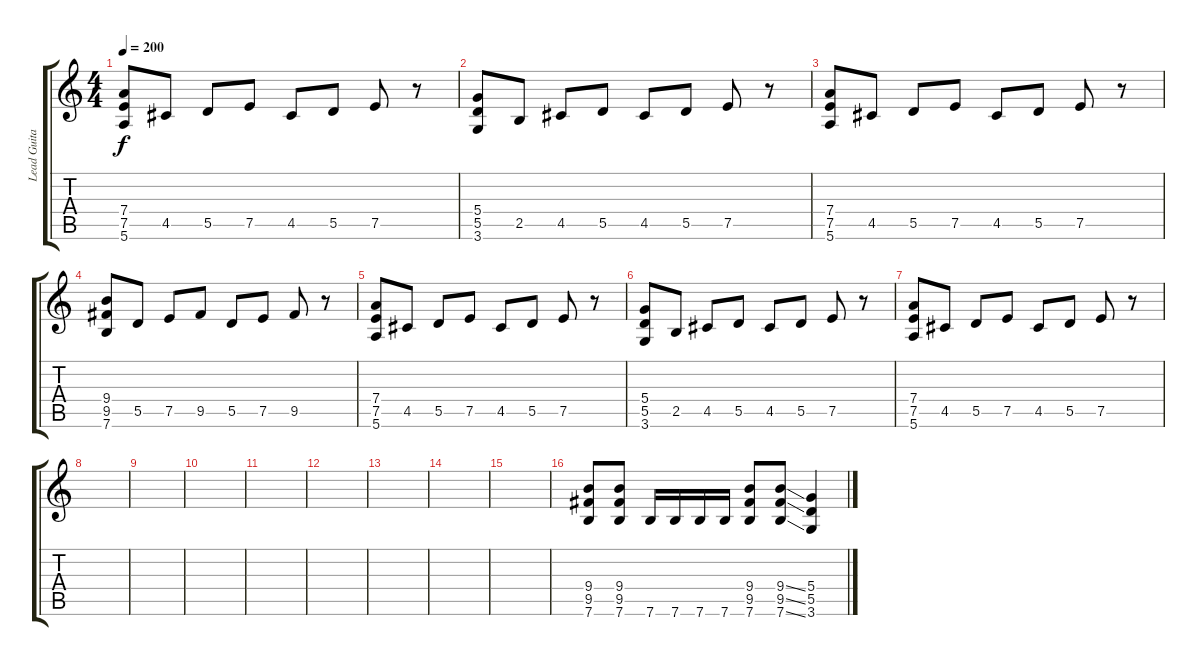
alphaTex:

\track ("Lead Guitar" "Lead Guita") {instrument distortionguitar}
\staff {score tabs}
\tuning (E4 B3 G3 D3 A2 E2) {hide}
\ts (4 4)
\tempo 200
\clef g2
\ks c
(7.4 7.5 5.6).8{dy f} 4.5.8 5.5.8 7.5.8 4.5.8 5.5.8 7.5.8 r.8 |
(5.4 5.5 3.6).8 2.5.8 4.5.8 5.5.8 4.5.8 5.5.8 7.5.8 r.8 |
(7.4 7.5 5.6).8 4.5.8 5.5.8 7.5.8 4.5.8 5.5.8 7.5.8 r.8 |
(9.4 9.5 7.6).8 5.5.8 7.5.8 9.5.8 5.5.8 7.5.8 9.5.8 r.8 |
(7.4 7.5 5.6).8 4.5.8 5.5.8 7.5.8 4.5.8 5.5.8 7.5.8 r.8 |
(5.4 5.5 3.6).8 2.5.8 4.5.8 5.5.8 4.5.8 5.5.8 7.5.8 r.8 |
(7.4 7.5 5.6).8 4.5.8 5.5.8 7.5.8 4.5.8 5.5.8 7.5.8 r.8 |
|
|
|
|
|
|
|
|
(9.4 9.5 7.6).8 (9.4 9.5 7.6).8 7.6.16 7.6.16 7.6.16 7.6.16 (9.4 9.5 7.6).8 (9.4{ss} 9.5{ss} 7.6{ss}).8 (5.4 5.5 3.6).4
